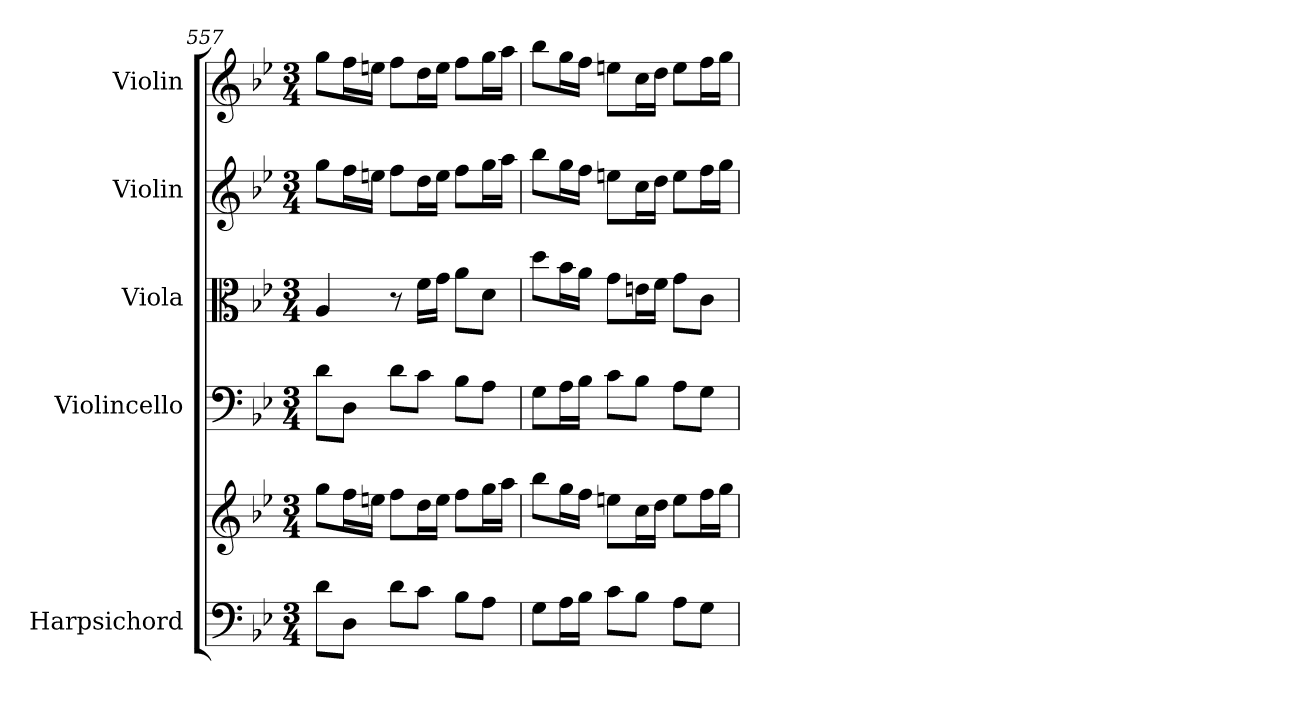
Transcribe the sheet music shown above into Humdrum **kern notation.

**kern	**kern	**kern	**kern	**kern	**kern
*part5	*part5	*part4	*part3	*part2	*part1
*staff6	*staff5	*staff4	*staff3	*staff2	*staff1
*I"Harpsichord	*	*I"Violincello	*I"Viola	*I"Violin	*I"Violin
*I'Hpschd	*	*I'Vc	*I'Vla	*I'Vln	*I'Vln
*clefF4	*clefG2	*clefF4	*clefC3	*clefG2	*clefG2
*k[b-e-]	*k[b-e-]	*k[b-e-]	*k[b-e-]	*k[b-e-]	*k[b-e-]
*M3/4	*M3/4	*M3/4	*M3/4	*M3/4	*M3/4
=557	=557	=557	=557	=557	=557
8d\L	8gg\L	8d\L	4A/	8gg\L	8gg\L
8D\J	16ff\L	8D\J	.	16ff\L	16ff\L
.	16een\JJ	.	.	16een\JJ	16een\JJ
8d\L	8ff\L	8d\L	8r	8ff\L	8ff\L
8c\J	16dd\L	8c\J	16f\LL	16dd\L	16dd\L
.	16ee\JJ	.	16g\JJ	16ee\JJ	16ee\JJ
8B-\L	8ff\L	8B-\L	8a\L	8ff\L	8ff\L
8A\J	16gg\L	8A\J	8d\J	16gg\L	16gg\L
.	16aa\JJ	.	.	16aa\JJ	16aa\JJ
=558	=558	=558	=558	=558	=558
8G\L	8bb-\L	8G\L	8dd\L	8bb-\L	8bb-\L
16A\L	16gg\L	16A\L	16b-\L	16gg\L	16gg\L
16B-\JJ	16ff\JJ	16B-\JJ	16a\JJ	16ff\JJ	16ff\JJ
8c\L	8een\L	8c\L	8g\L	8een\L	8een\L
8B-\J	16cc\L	8B-\J	16en\L	16cc\L	16cc\L
.	16dd\JJ	.	16f\JJ	16dd\JJ	16dd\JJ
8A\L	8ee\L	8A\L	8g\L	8ee\L	8ee\L
8G\J	16ff\L	8G\J	8c\J	16ff\L	16ff\L
.	16gg\JJ	.	.	16gg\JJ	16gg\JJ
=	=	=	=	=	=
*-	*-	*-	*-	*-	*-
